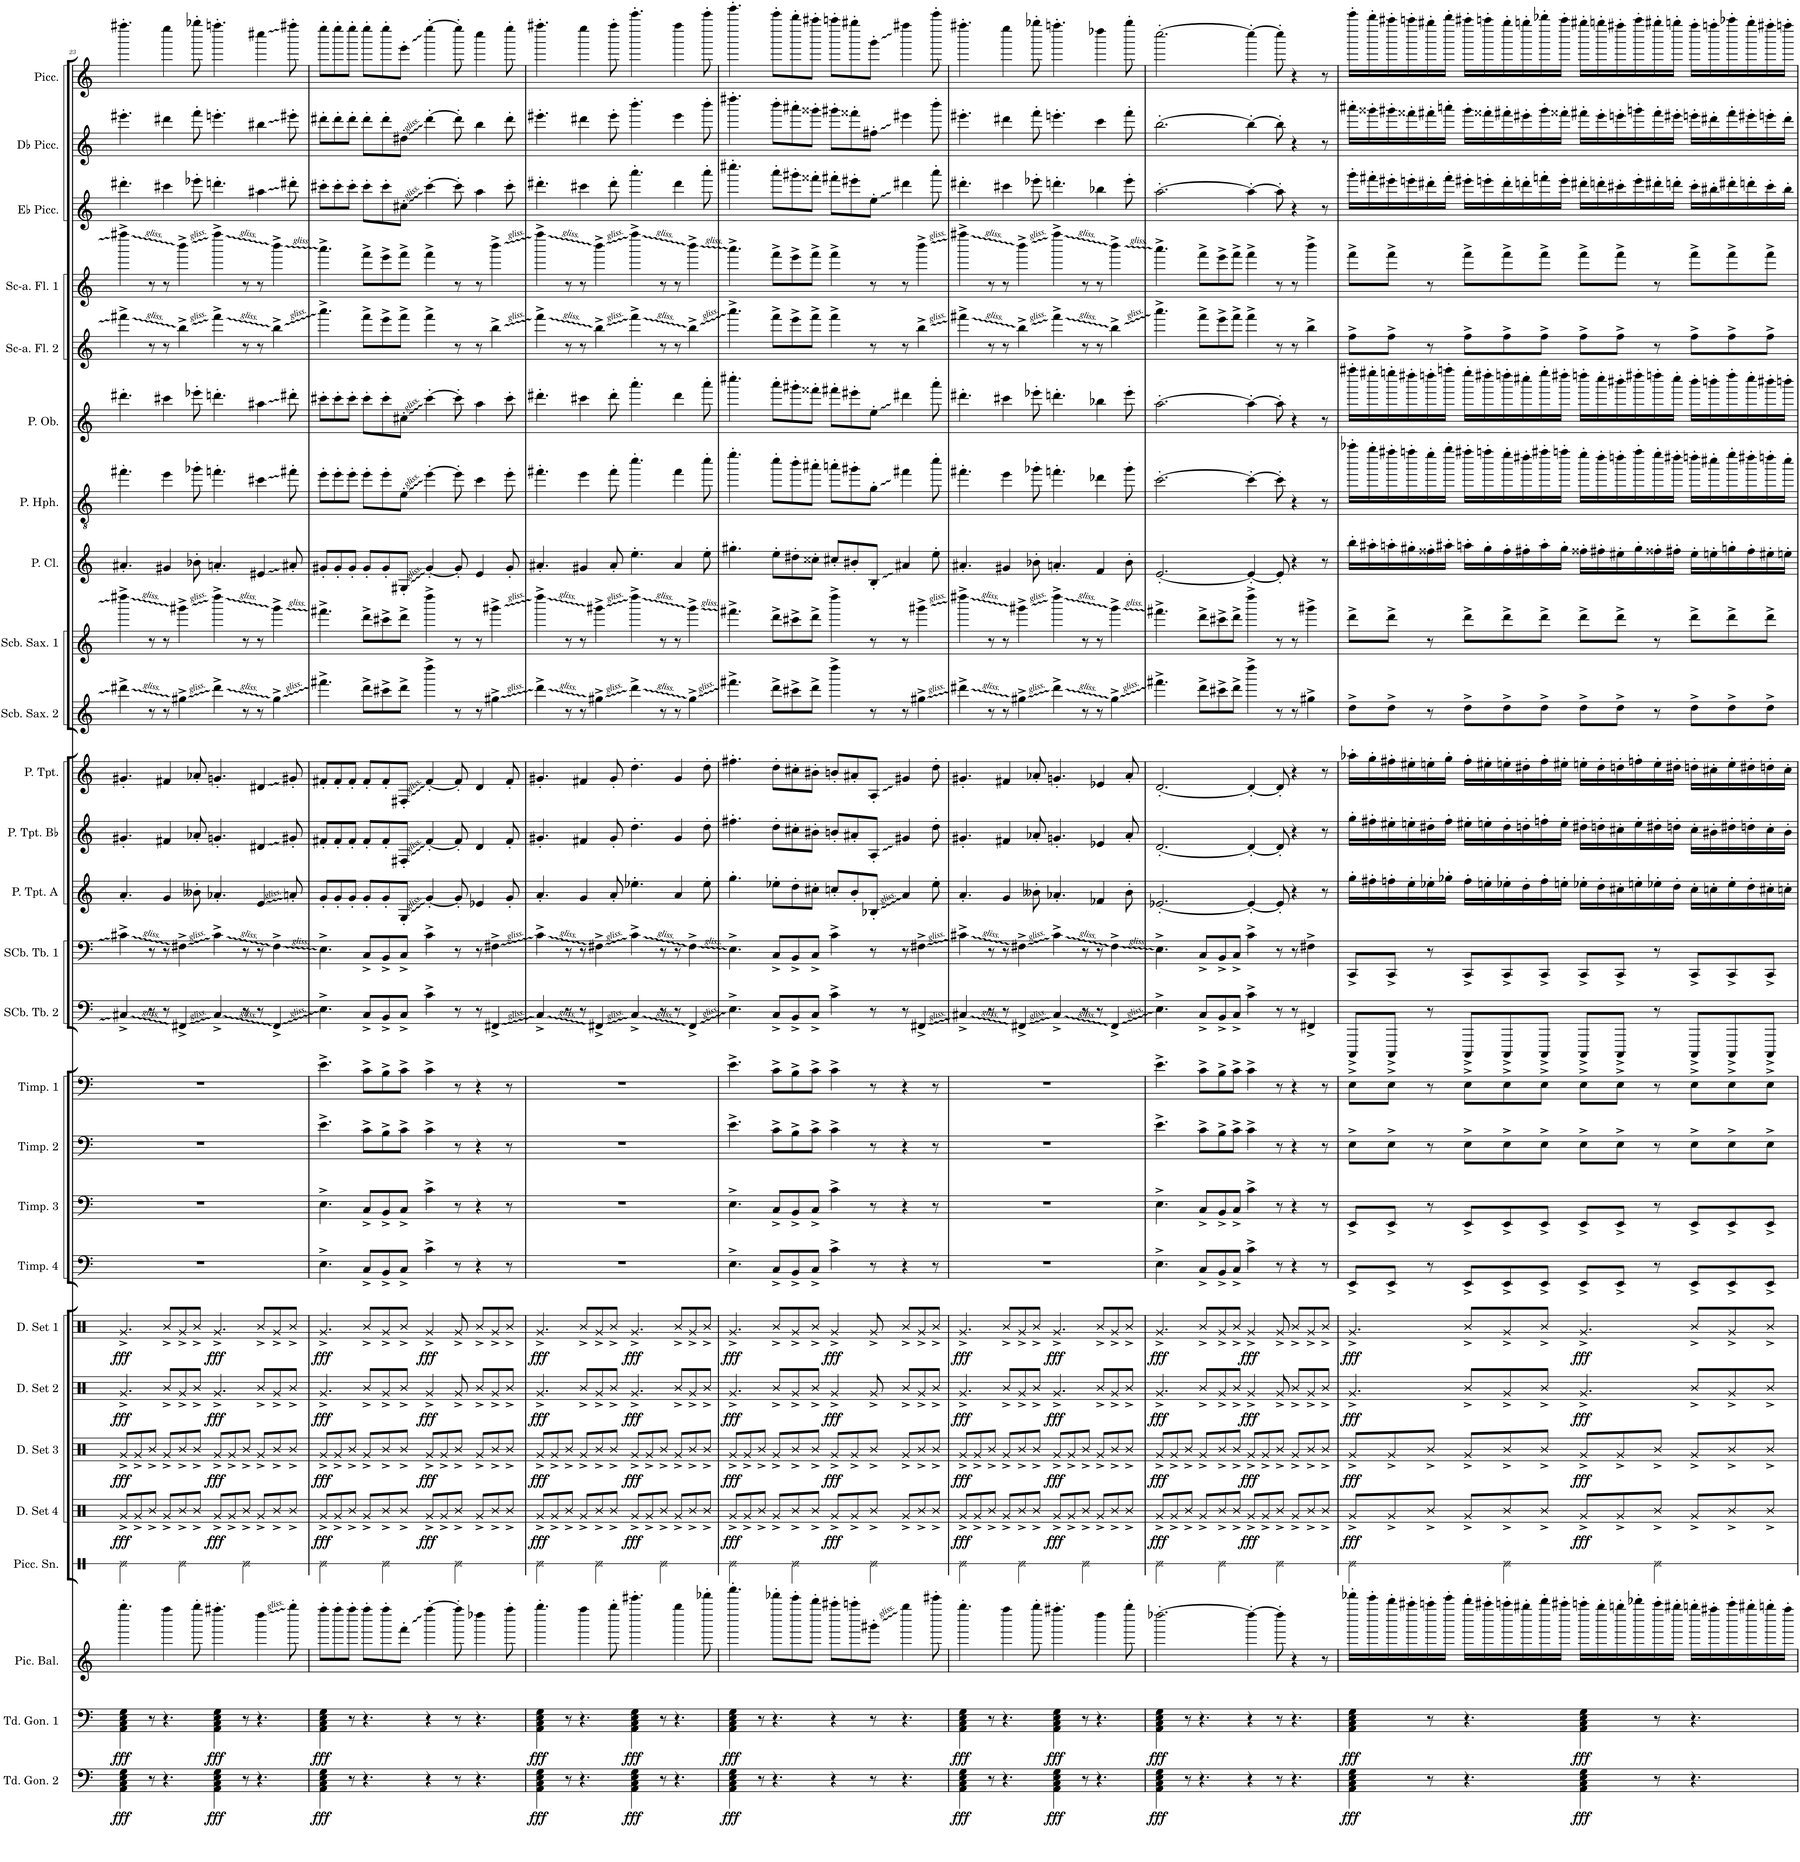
**kern	**dynam	**kern	**dynam	**kern	**kern	**kern	**dynam	**kern	**dynam	**kern	**dynam	**kern	**dynam	**kern	**kern	**kern	**kern	**kern	**kern	**kern	**kern	**kern	**kern	**kern	**kern	**kern	**kern	**kern	**kern	**kern	**kern	**kern
*part27	*part27	*part26	*part26	*part25	*part24	*part23	*part23	*part22	*part22	*part21	*part21	*part20	*part20	*part19	*part18	*part17	*part16	*part15	*part14	*part13	*part12	*part11	*part10	*part9	*part8	*part7	*part6	*part5	*part4	*part3	*part2	*part1
*staff27	*staff27	*staff26	*staff26	*staff25	*staff24	*staff23	*staff23	*staff22	*staff22	*staff21	*staff21	*staff20	*staff20	*staff19	*staff18	*staff17	*staff16	*staff15	*staff14	*staff13	*staff12	*staff11	*staff10	*staff9	*staff8	*staff7	*staff6	*staff5	*staff4	*staff3	*staff2	*staff1
*I"Tuned Gongs 2	*	*I"Tuned Gongs 1	*	*I"Piccolo Balalaika	*I"Piccolo Snare	*I"Drumset 4	*	*I"Drumset 3	*	*I"Drumset 2	*	*I"Drumset 1	*	*I"Timpani 4	*I"Timpani 3	*I"Timpani 2	*I"Timpani 1	*I"Sub-Contrabass Tuba 2	*I"Sub-Contrabass Tuba 1	*I"Piccolo Trumpet in A	*I"Piccolo Trumpet in Bb	*I"Piccolo Trumpet	*I"Subcontrabass Saxophone 2	*I"Subcontrabass Saxophone 1	*I"Piccolo Clarinet	*I"Piccolo Heckelphone	*I"Piccolo Oboe	*I"Sub Contra-alto Flute 2	*I"Sub Contra-alto Flute 1	*I"Eb Piccolo	*I"Db Piccolo	*I"Piccolo
*I'Td. Gon. 2	*	*I'Td. Gon. 1	*	*I'Pic. Bal.	*I'Picc. Sn.	*I'D. Set 4	*	*I'D. Set 3	*	*I'D. Set 2	*	*I'D. Set 1	*	*I'Timp. 4	*I'Timp. 3	*I'Timp. 2	*I'Timp. 1	*I'SCb. Tb. 2	*I'SCb. Tb. 1	*I'P. Tpt. A	*I'P. Tpt. Bb	*I'P. Tpt.	*I'Scb. Sax. 2	*I'Scb. Sax. 1	*I'P. Cl.	*I'P. Hph.	*I'P. Ob.	*I'Sc-a. Fl. 2	*I'Sc-a. Fl. 1	*I'Eb Picc.	*I'Db Picc.	*I'Picc.
!!LO:PB:g=z
*clefF4	*	*clefF4	*	*clefG2	*clefX	*clefX	*	*clefX	*	*clefX	*	*clefX	*	*clefF4	*clefF4	*clefF4	*clefF4	*clefF4	*clefF4	*clefG2	*clefG2	*clefG2	*clefG2	*clefG2	*clefG2	*clefGv2	*clefG2	*clefG2	*clefG2	*clefG2	*clefG2	*clefG2
*	*	*	*	*	*	*	*	*	*	*	*	*	*	*	*	*	*	*	*	*Trd-5c-9	*Trd-6c-10	*Trd-6c-10	*Trd22c38	*Trd22c38	*Trd-5c-8	*	*Trd-2c-3	*Trd17c29	*Trd17c29	*Trd-9c-15	*Trd-8c-13	*Trd-7c-12
*k[]	*	*k[]	*	*k[]	*k[]	*k[]	*	*k[]	*	*k[]	*	*k[]	*	*k[]	*k[]	*k[]	*k[]	*k[]	*k[]	*k[]	*k[]	*k[]	*k[]	*k[]	*k[]	*k[]	*k[]	*k[]	*k[]	*k[]	*k[]	*k[]
*M12/8	*	*M12/8	*	*M12/8	*M12/8	*M12/8	*	*M12/8	*	*M12/8	*	*M12/8	*	*M12/8	*M12/8	*M12/8	*M12/8	*M12/8	*M12/8	*M12/8	*M12/8	*M12/8	*M12/8	*M12/8	*M12/8	*M12/8	*M12/8	*M12/8	*M12/8	*M12/8	*M12/8	*M12/8
=23	=23	=23	=23	=23	=23	=23	=23	=23	=23	=23	=23	=23	=23	=23	=23	=23	=23	=23	=23	=23	=23	=23	=23	=23	=23	=23	=23	=23	=23	=23	=23	=23
!	!LO:DY:b	!	!LO:DY:b	!	!	!	!LO:DY:b	!	!LO:DY:b	!	!LO:DY:b	!	!LO:DY:b	!	!	!	!	!	!	!	!	!	!	!	!	!	!	!	!	!	!	!
4AA\ 4C\ 4E\ 4G\	fff	4AA\ 4C\ 4E\ 4G\	fff	4.gggg'\	2Re\	8Rg^/L	fff	8Rg^/L	fff	4.Rg^/	fff	4.Rg^/	fff	1.r	1.r	1.r	1.r	4C#X^/	4c#X^\	4.a'/	4.g#X'/	4.g#X'/	4ddd#X^\	4dddd#X^\	4.a#X'/	4.ff#X'\	4.ddd#X'\	4fff#X^\	4ffff#X^\	4.ddd#X'\	4.eee#X'\	4.ffff#X'\
.	.	.	.	.	.	8Rg^/	.	8Rg^/	.	.	.	.	.	.	.	.	.	.	.	.	.	.	.	.	.	.	.	.	.	.	.	.
8r	.	8r	.	.	.	8R^/J	.	8R^/J	.	.	.	.	.	.	.	.	.	8r	8r	.	.	.	8r	8r	.	.	.	8r	8r	.	.	.
4.r	.	4.r	.	4ffff\	.	8Rg^/L	.	8Rg^/L	.	8R^/L	.	8R^/L	.	.	.	.	.	8r	8r	4g/	4f#X/	4f#X/	8r	8r	4g#X/	4ee\	4ccc#X\	8r	8r	4ccc#X\	4ddd#X\	4eeee\
.	.	.	.	.	2Re\	8R^/	.	8R^/	.	8Rg^/	.	8Rg^/	.	.	.	.	.	4FF#X^/	4F#X^\	.	.	.	4gg#X^\	4ggg#X^\	.	.	.	4bb^\	4bbb^\	.	.	.
.	.	.	.	8gggg'\	.	8R^/J	.	8R^/J	.	8R^/J	.	8R^/J	.	.	.	.	.	.	.	8b--X'\	8a-X'/	8a-X'/	.	.	8b-X'\	8gg-X'\	8eee-X'\	.	.	8eee-X'\	8fff'\	8gggg-X'\
!	!LO:DY:b	!	!LO:DY:b	!	!	!	!LO:DY:b	!	!LO:DY:b	!	!LO:DY:b	!	!LO:DY:b	!	!	!	!	!	!	!	!	!	!	!	!	!	!	!	!	!	!	!
4AA\ 4C\ 4E\ 4G\	fff	4AA\ 4C\ 4E\ 4G\	fff	4.ffff#X'\	.	8Rg^/L	fff	8Rg^/L	fff	4.Rg^/	fff	4.Rg^/	fff	.	.	.	.	4C#^/	4c#^\	4.a-X'/	4.gn'/	4.gn'/	4ddd#^\	4dddd#^\	4.an'/	4.ffn'\	4.dddn'\	4fff#^\	4ffff#^\	4.dddn'\	4.eeen'\	4.ffffn'\
.	.	.	.	.	.	8Rg^/	.	8Rg^/	.	.	.	.	.	.	.	.	.	.	.	.	.	.	.	.	.	.	.	.	.	.	.	.
8r	.	8r	.	.	2Re\	8R^/J	.	8R^/J	.	.	.	.	.	.	.	.	.	8r	8r	.	.	.	8r	8r	.	.	.	8r	8r	.	.	.
4.r	.	4.r	.	4dddd\	.	8Rg^/L	.	8Rg^/L	.	8R^/L	.	8R^/L	.	.	.	.	.	8r	8r	4e/	4d#X/	4d#X/	8r	8r	4e#X/	4cc#X\	4aa#X\	8r	8r	4aa#X\	4bb#X\	4cccc#X\
.	.	.	.	.	.	8R^/	.	8R^/	.	8Rg^/	.	8Rg^/	.	.	.	.	.	4FF#^/	4F#^\	.	.	.	4gg#^\	4ggg#^\	.	.	.	4bb^\	4bbb^\	.	.	.
.	.	.	.	8gggg'\	.	8R^/J	.	8R^/J	.	8R^/J	.	8R^/J	.	.	.	.	.	.	.	8an'/	8g#X'/	8g#X'/	.	.	8a#X'/	8ff#X'\	8ddd#X'\	.	.	8ddd#X'\	8eee#X'\	8ffff#X'\
=24	=24	=24	=24	=24	=24	=24	=24	=24	=24	=24	=24	=24	=24	=24	=24	=24	=24	=24	=24	=24	=24	=24	=24	=24	=24	=24	=24	=24	=24	=24	=24	=24
!	!LO:DY:b	!	!LO:DY:b	!	!	!	!LO:DY:b	!	!LO:DY:b	!	!LO:DY:b	!	!LO:DY:b	!	!	!	!	!	!	!	!	!	!	!	!	!	!	!	!	!	!	!
4AA\ 4C\ 4E\ 4G\	fff	4AA\ 4C\ 4E\ 4G\	fff	8ffff'\L	2Re\	8Rg^/L	fff	8Rg^/L	fff	4.Rg^/	fff	4.Rg^/	fff	4.E^\	4.E^\	4.e^\	4.e^\	4.E^\	4.E^\	8g'/L	8f#X'/L	8f#X'/L	4.fff#X^\	4.fff#X^\	8g#X'/L	8ee'\L	8ccc#X'\L	4.aaa^\	4.aaa^\	8ccc#X'\L	8ddd#X'\L	8eeee'\L
.	.	.	.	8ffff'\	.	8Rg^/	.	8Rg^/	.	.	.	.	.	.	.	.	.	.	.	8g'/	8f#'/	8f#'/	.	.	8g#'/	8ee'\	8ccc#'\	.	.	8ccc#'\	8ddd#'\	8eeee'\
8r	.	8r	.	8ffff'\J	.	8R^/J	.	8R^/J	.	.	.	.	.	.	.	.	.	.	.	8g'/J	8f#'/J	8f#'/J	.	.	8g#'/J	8ee'\J	8ccc#'\J	.	.	8ccc#'\J	8ddd#'\J	8eeee'\J
4.r	.	4.r	.	8ffff'\L	.	8Rg^/L	.	8Rg^/L	.	8R^/L	.	8R^/L	.	8C^/L	8C^/L	8c^\L	8c^\L	8C^/L	8C^/L	8g'/L	8f#'/L	8f#'/L	8ddd^\L	8ddd^\L	8g#'/L	8ee'\L	8ccc#'\L	8fff^\L	8fff^\L	8ccc#'\L	8ddd#'\L	8eeee'\L
.	.	.	.	8ffff'\	2Re\	8R^/	.	8R^/	.	8Rg^/	.	8Rg^/	.	8BB^/	8BB^/	8B^\	8B^\	8BB^/	8BB^/	8g'/	8f#'/	8f#'/	8ccc#X^\	8ccc#X^\	8g#'/	8ee'\	8ccc#'\	8eee^\	8eee^\	8ccc#'\	8ddd#'\	8eeee'\
.	.	.	.	8fff'\J	.	8R^/J	.	8R^/J	.	8R^/J	.	8R^/J	.	8C^/J	8C^/J	8c^\J	8c^\J	8C^/J	8C^/J	8G'/J	8F#X'/J	8F#X'/J	8ddd^\J	8ddd^\J	8G#X'/J	8e'\J	8cc#X'\J	8fff^\J	8fff^\J	8cc#X'\J	8dd#X'\J	8eee'\J
!	!	!	!	!	!	!	!LO:DY:b	!	!LO:DY:b	!	!LO:DY:b	!	!LO:DY:b	!	!	!	!	!	!	!	!	!	!	!	!	!	!	!	!	!	!	!
4r	.	4r	.	[4ffff'\	.	8Rg^/L	fff	8Rg^/L	fff	4Rg^/	fff	4Rg^/	fff	4c^\	4c^\	4c^\	4c^\	4c^\	4c^\	[4g'/	[4f#'/	[4f#'/	4dddd^\	4dddd^\	[4g#'/	[4ee'\	[4ccc#'\	4fff^\	4fff^\	[4ccc#'\	[4ddd#'\	[4eeee'\
.	.	.	.	.	.	8Rg^/	.	8Rg^/	.	.	.	.	.	.	.	.	.	.	.	.	.	.	.	.	.	.	.	.	.	.	.	.
8r	.	8r	.	8ffff'\]	2Re\	8R^/J	.	8R^/J	.	8Rg^/	.	8Rg^/	.	8r	8r	8r	8r	8r	8r	8g'/]	8f#'/]	8f#'/]	8r	8r	8g#'/]	8ee'\]	8ccc#'\]	8r	8r	8ccc#'\]	8ddd#'\]	8eeee'\]
4.r	.	4.r	.	4dddd-X\	.	8Rg^/L	.	8Rg^/L	.	8R^/L	.	8R^/L	.	4r	4r	4r	4r	8r	8r	4e-X/	4d/	4d/	8r	8r	4e/	4cc\	4aa\	8r	8r	4aa\	4bb\	4cccc\
.	.	.	.	.	.	8R^/	.	8R^/	.	8Rg^/	.	8Rg^/	.	.	.	.	.	4FF#X^/	4F#X^\	.	.	.	4gg#X^\	4ggg#X^\	.	.	.	4bb^\	4bbb^\	.	.	.
.	.	.	.	8ffff'\	.	8R^/J	.	8R^/J	.	8R^/J	.	8R^/J	.	8r	8r	8r	8r	.	.	8g'/	8f#'/	8f#'/	.	.	8g#'/	8ee'\	8ccc#'\	.	.	8ccc#'\	8ddd#'\	8eeee'\
=25	=25	=25	=25	=25	=25	=25	=25	=25	=25	=25	=25	=25	=25	=25	=25	=25	=25	=25	=25	=25	=25	=25	=25	=25	=25	=25	=25	=25	=25	=25	=25	=25
!	!LO:DY:b	!	!LO:DY:b	!	!	!	!LO:DY:b	!	!LO:DY:b	!	!LO:DY:b	!	!LO:DY:b	!	!	!	!	!	!	!	!	!	!	!	!	!	!	!	!	!	!	!
4AA\ 4C\ 4E\ 4G\	fff	4AA\ 4C\ 4E\ 4G\	fff	4.gggg'\	2Re\	8Rg^/L	fff	8Rg^/L	fff	4.Rg^/	fff	4.Rg^/	fff	1.r	1.r	1.r	1.r	4C^/	4c^\	4.a'/	4.g#X'/	4.g#X'/	4ddd^\	4dddd^\	4.a#X'/	4.ff#X'\	4.ddd#X'\	4fff^\	4ffff^\	4.ddd#X'\	4.eee#X'\	4.ffff#X'\
.	.	.	.	.	.	8Rg^/	.	8Rg^/	.	.	.	.	.	.	.	.	.	.	.	.	.	.	.	.	.	.	.	.	.	.	.	.
8r	.	8r	.	.	.	8R^/J	.	8R^/J	.	.	.	.	.	.	.	.	.	8r	8r	.	.	.	8r	8r	.	.	.	8r	8r	.	.	.
4.r	.	4.r	.	4ffff\	.	8Rg^/L	.	8Rg^/L	.	8R^/L	.	8R^/L	.	.	.	.	.	8r	8r	4g/	4f#X/	4f#X/	8r	8r	4g#X/	4ee\	4ccc#X\	8r	8r	4ccc#X\	4ddd#X\	4eeee\
.	.	.	.	.	2Re\	8R^/	.	8R^/	.	8Rg^/	.	8Rg^/	.	.	.	.	.	4FF#X^/	4F#X^\	.	.	.	4gg#X^\	4ggg#X^\	.	.	.	4bb^\	4bbb^\	.	.	.
.	.	.	.	8gggg'\	.	8R^/J	.	8R^/J	.	8R^/J	.	8R^/J	.	.	.	.	.	.	.	8a'/	8g#'/	8g#'/	.	.	8a#'/	8ff#'\	8ddd#'\	.	.	8ddd#'\	8eee#'\	8ffff#'\
!	!LO:DY:b	!	!LO:DY:b	!	!	!	!LO:DY:b	!	!LO:DY:b	!	!LO:DY:b	!	!LO:DY:b	!	!	!	!	!	!	!	!	!	!	!	!	!	!	!	!	!	!	!
4AA\ 4C\ 4E\ 4G\	fff	4AA\ 4C\ 4E\ 4G\	fff	4.ccccc#X'\	.	8Rg^/L	fff	8Rg^/L	fff	4.Rg^/	fff	4.Rg^/	fff	.	.	.	.	4C^/	4c^\	4.ee-X'\	4.dd'\	4.dd'\	4ddd^\	4dddd^\	4.ee'\	4.ccc'\	4.aaa'\	4fff^\	4ffff^\	4.aaa'\	4.bbb'\	4.ccccc'\
.	.	.	.	.	.	8Rg^/	.	8Rg^/	.	.	.	.	.	.	.	.	.	.	.	.	.	.	.	.	.	.	.	.	.	.	.	.
8r	.	8r	.	.	2Re\	8R^/J	.	8R^/J	.	.	.	.	.	.	.	.	.	8r	8r	.	.	.	8r	8r	.	.	.	8r	8r	.	.	.
4.r	.	4.r	.	4gggg\	.	8Rg^/L	.	8Rg^/L	.	8R^/L	.	8R^/L	.	.	.	.	.	8r	8r	4a/	4g#/	4g#/	8r	8r	4a#/	4ff#\	4ddd#\	8r	8r	4ddd#\	4eee#\	4ffff#\
.	.	.	.	.	.	8R^/	.	8R^/	.	8Rg^/	.	8Rg^/	.	.	.	.	.	4FF#^/	4F#^\	.	.	.	4gg#^\	4ggg#^\	.	.	.	4bb^\	4bbb^\	.	.	.
.	.	.	.	8ddddd-X'\	.	8R^/J	.	8R^/J	.	8R^/J	.	8R^/J	.	.	.	.	.	.	.	8ee-'\	8dd'\	8dd'\	.	.	8ee'\	8ccc'\	8aaa'\	.	.	8aaa'\	8bbb'\	8ccccc'\
=26	=26	=26	=26	=26	=26	=26	=26	=26	=26	=26	=26	=26	=26	=26	=26	=26	=26	=26	=26	=26	=26	=26	=26	=26	=26	=26	=26	=26	=26	=26	=26	=26
!	!LO:DY:b	!	!LO:DY:b	!	!	!	!LO:DY:b	!	!LO:DY:b	!	!LO:DY:b	!	!LO:DY:b	!	!	!	!	!	!	!	!	!	!	!	!	!	!	!	!	!	!	!
4AA\ 4C\ 4E\ 4G\	fff	4AA\ 4C\ 4E\ 4G\	fff	4.fffff'\	2Re\	8Rg^/L	fff	8Rg^/L	fff	4.Rg^/	fff	4.Rg^/	fff	4.E^\	4.E^\	4.e^\	4.e^\	4.E^\	4.E^\	4.gg'\	4.ff#X'\	4.ff#X'\	4.fff#X^\	4.fff#X^\	4.gg#X'\	4.eee'\	4.cccc#X'\	4.aaa^\	4.aaa^\	4.cccc#X'\	4.dddd#X'\	4.eeeee'\
.	.	.	.	.	.	8Rg^/	.	8Rg^/	.	.	.	.	.	.	.	.	.	.	.	.	.	.	.	.	.	.	.	.	.	.	.	.
8r	.	8r	.	.	.	8R^/J	.	8R^/J	.	.	.	.	.	.	.	.	.	.	.	.	.	.	.	.	.	.	.	.	.	.	.	.
4.r	.	4.r	.	8ddddd-X'\L	.	8Rg^/L	.	8Rg^/L	.	8R^/L	.	8R^/L	.	8C^/L	8C^/L	8c^\L	8c^\L	8C^/L	8C^/L	8ee-X'\L	8dd'\L	8dd'\L	8ddd^\L	8ddd^\L	8ee'\L	8ccc'\L	8aaa'\L	8fff^\L	8fff^\L	8aaa'\L	8bbb'\L	8ccccc'\L
.	.	.	.	8ccccc'\	2Re\	8R^/	.	8R^/	.	8Rg^/	.	8Rg^/	.	8BB^/	8BB^/	8B^\	8B^\	8BB^/	8BB^/	8dd'\	8cc#X'\	8cc#X'\	8ccc#X^\	8ccc#X^\	8dd#X'\	8bb'\	8ggg#X'\	8eee^\	8eee^\	8ggg#X'\	8aaa#X'\	8bbbb'\
.	.	.	.	8bbbb'\J	.	8R^/J	.	8R^/J	.	8R^/J	.	8R^/J	.	8C^/J	8C^/J	8c^\J	8c^\J	8C^/J	8C^/J	8cc#X'\J	8b#X'\J	8b#X'\J	8ddd^\J	8ddd^\J	8cc##X'\J	8aa#X'\J	8fff##X'\J	8fff^\J	8fff^\J	8fff##X'\J	8ggg##X'\J	8aaaa#X'\J
!	!	!	!	!	!	!	!LO:DY:b	!	!LO:DY:b	!	!LO:DY:b	!	!LO:DY:b	!	!	!	!	!	!	!	!	!	!	!	!	!	!	!	!	!	!	!
4r	.	4r	.	8aaaa#X'\L	.	8Rg^/L	fff	8Rg^/L	fff	4Rg^/	fff	4Rg^/	fff	4c^\	4c^\	4c^\	4c^\	4c^\	4c^\	8ccn'/L	8bn'/L	8bn'/L	4dddd^\	4dddd^\	8cc#X'/L	8aan'\L	8fff#X'\L	4fff^\	4fff^\	8fff#X'\L	8ggg#X'\L	8aaaan'\L
.	.	.	.	8aaaan'\	.	8Rg^/	.	8Rg^/	.	.	.	.	.	.	.	.	.	.	.	8b'/	8a#X'/	8a#X'/	.	.	8b#X'/	8gg#X'\	8eee#X'\	.	.	8eee#X'\	8fff##X'\	8gggg#X'\
8r	.	8r	.	8ggg#X'\J	2Re\	8R^/J	.	8R^/J	.	8Rg^/	.	8Rg^/	.	8r	8r	8r	8r	8r	8r	8B-X'/J	8A'/J	8A'/J	8r	8r	8B'/J	8g'\J	8ee'\J	8r	8r	8ee'\J	8ff#X'\J	8ggg'\J
4.r	.	4.r	.	4gggg\	.	8Rg^/L	.	8Rg^/L	.	8R^/L	.	8R^/L	.	4r	4r	4r	4r	8r	8r	4a/	4g#X/	4g#X/	8r	8r	4a#X/	4ff#X\	4ddd#X\	8r	8r	4ddd#X\	4eee#X\	4ffff#X\
.	.	.	.	.	.	8R^/	.	8R^/	.	8Rg^/	.	8Rg^/	.	.	.	.	.	4FF#X^/	4F#X^\	.	.	.	4gg#X^\	4ggg#X^\	.	.	.	4bb^\	4bbb^\	.	.	.
.	.	.	.	8ccccc#X'\	.	8R^/J	.	8R^/J	.	8R^/J	.	8R^/J	.	8r	8r	8r	8r	.	.	8ee-'\	8dd'\	8dd'\	.	.	8ee'\	8ccc'\	8aaa'\	.	.	8aaa'\	8bbb'\	8ccccc'\
=27	=27	=27	=27	=27	=27	=27	=27	=27	=27	=27	=27	=27	=27	=27	=27	=27	=27	=27	=27	=27	=27	=27	=27	=27	=27	=27	=27	=27	=27	=27	=27	=27
!	!LO:DY:b	!	!LO:DY:b	!	!	!	!LO:DY:b	!	!LO:DY:b	!	!LO:DY:b	!	!LO:DY:b	!	!	!	!	!	!	!	!	!	!	!	!	!	!	!	!	!	!	!
4AA\ 4C\ 4E\ 4G\	fff	4AA\ 4C\ 4E\ 4G\	fff	4.gggg'\	2Re\	8Rg^/L	fff	8Rg^/L	fff	4.Rg^/	fff	4.Rg^/	fff	1.r	1.r	1.r	1.r	4C#X^/	4c#X^\	4.a'/	4.g#X'/	4.g#X'/	4ddd#X^\	4dddd#X^\	4.a#X'/	4.ff#X'\	4.ddd#X'\	4fff#X^\	4ffff#X^\	4.ddd#X'\	4.eee#X'\	4.ffff#X'\
.	.	.	.	.	.	8Rg^/	.	8Rg^/	.	.	.	.	.	.	.	.	.	.	.	.	.	.	.	.	.	.	.	.	.	.	.	.
8r	.	8r	.	.	.	8R^/J	.	8R^/J	.	.	.	.	.	.	.	.	.	8r	8r	.	.	.	8r	8r	.	.	.	8r	8r	.	.	.
4.r	.	4.r	.	4ffff\	.	8Rg^/L	.	8Rg^/L	.	8R^/L	.	8R^/L	.	.	.	.	.	8r	8r	4g/	4f#X/	4f#X/	8r	8r	4g#X/	4ee\	4ccc#X\	8r	8r	4ccc#X\	4ddd#X\	4eeee\
.	.	.	.	.	2Re\	8R^/	.	8R^/	.	8Rg^/	.	8Rg^/	.	.	.	.	.	4FF#X^/	4F#X^\	.	.	.	4gg#X^\	4ggg#X^\	.	.	.	4bb^\	4bbb^\	.	.	.
.	.	.	.	8gggg'\	.	8R^/J	.	8R^/J	.	8R^/J	.	8R^/J	.	.	.	.	.	.	.	8b--X'\	8a-X'/	8a-X'/	.	.	8b-X'\	8gg-X'\	8eee-X'\	.	.	8eee-X'\	8fff'\	8gggg-X'\
!	!LO:DY:b	!	!LO:DY:b	!	!	!	!LO:DY:b	!	!LO:DY:b	!	!LO:DY:b	!	!LO:DY:b	!	!	!	!	!	!	!	!	!	!	!	!	!	!	!	!	!	!	!
4AA\ 4C\ 4E\ 4G\	fff	4AA\ 4C\ 4E\ 4G\	fff	4.ffff#X'\	.	8Rg^/L	fff	8Rg^/L	fff	4.Rg^/	fff	4.Rg^/	fff	.	.	.	.	4C#^/	4c#^\	4.a-X'/	4.gn'/	4.gn'/	4ddd#^\	4dddd#^\	4.an'/	4.ffn'\	4.dddn'\	4fff#^\	4ffff#^\	4.dddn'\	4.eeen'\	4.ffffn'\
.	.	.	.	.	.	8Rg^/	.	8Rg^/	.	.	.	.	.	.	.	.	.	.	.	.	.	.	.	.	.	.	.	.	.	.	.	.
8r	.	8r	.	.	2Re\	8R^/J	.	8R^/J	.	.	.	.	.	.	.	.	.	8r	8r	.	.	.	8r	8r	.	.	.	8r	8r	.	.	.
4.r	.	4.r	.	4dddd\	.	8Rg^/L	.	8Rg^/L	.	8R^/L	.	8R^/L	.	.	.	.	.	8r	8r	4f-X/	4e-X/	4e-X/	8r	8r	4f/	4dd-X\	4bb-X\	8r	8r	4bb-X\	4ccc\	4dddd-X\
.	.	.	.	.	.	8R^/	.	8R^/	.	8Rg^/	.	8Rg^/	.	.	.	.	.	4FF#^/	4F#^\	.	.	.	4gg#^\	4ggg#^\	.	.	.	4bb^\	4bbb^\	.	.	.
.	.	.	.	8gggg'\	.	8R^/J	.	8R^/J	.	8R^/J	.	8R^/J	.	.	.	.	.	.	.	8b--'\	8a-'/	8a-'/	.	.	8b-'\	8gg-'\	8eee-'\	.	.	8eee-'\	8fff'\	8gggg-'\
=28	=28	=28	=28	=28	=28	=28	=28	=28	=28	=28	=28	=28	=28	=28	=28	=28	=28	=28	=28	=28	=28	=28	=28	=28	=28	=28	=28	=28	=28	=28	=28	=28
!	!LO:DY:b	!	!LO:DY:b	!	!	!	!LO:DY:b	!	!LO:DY:b	!	!LO:DY:b	!	!LO:DY:b	!	!	!	!	!	!	!	!	!	!	!	!	!	!	!	!	!	!	!
4AA\ 4C\ 4E\ 4G\	fff	4AA\ 4C\ 4E\ 4G\	fff	[2.dddd-X'\	2Re\	8Rg^/L	fff	8Rg^/L	fff	4.Rg^/	fff	4.Rg^/	fff	4.E^\	4.E^\	4.e^\	4.e^\	4.E^\	4.E^\	[2.e-X'/	[2.d'/	[2.d'/	4.fff#X^\	4.fff#X^\	[2.e'/	[2.cc'\	[2.aa'\	4.aaa^\	4.aaa^\	[2.aa'\	[2.bb'\	[2.cccc'\
.	.	.	.	.	.	8Rg^/	.	8Rg^/	.	.	.	.	.	.	.	.	.	.	.	.	.	.	.	.	.	.	.	.	.	.	.	.
8r	.	8r	.	.	.	8R^/J	.	8R^/J	.	.	.	.	.	.	.	.	.	.	.	.	.	.	.	.	.	.	.	.	.	.	.	.
4.r	.	4.r	.	.	.	8Rg^/L	.	8Rg^/L	.	8R^/L	.	8R^/L	.	8C^/L	8C^/L	8c^\L	8c^\L	8C^/L	8C^/L	.	.	.	8ddd^\L	8ddd^\L	.	.	.	8fff^\L	8fff^\L	.	.	.
.	.	.	.	.	2Re\	8R^/	.	8R^/	.	8Rg^/	.	8Rg^/	.	8BB^/	8BB^/	8B^\	8B^\	8BB^/	8BB^/	.	.	.	8ccc#X^\	8ccc#X^\	.	.	.	8eee^\	8eee^\	.	.	.
.	.	.	.	.	.	8R^/J	.	8R^/J	.	8R^/J	.	8R^/J	.	8C^/J	8C^/J	8c^\J	8c^\J	8C^/J	8C^/J	.	.	.	8ddd^\J	8ddd^\J	.	.	.	8fff^\J	8fff^\J	.	.	.
!	!	!	!	!	!	!	!LO:DY:b	!	!LO:DY:b	!	!LO:DY:b	!	!LO:DY:b	!	!	!	!	!	!	!	!	!	!	!	!	!	!	!	!	!	!	!
4r	.	4r	.	4dddd-'\_	.	8Rg^/L	fff	8Rg^/L	fff	4Rg^/	fff	4Rg^/	fff	4c^\	4c^\	4c^\	4c^\	4c^\	4c^\	4e-'/_	4d'/_	4d'/_	4dddd^\	4dddd^\	4e'/_	4cc'\_	4aa'\_	4fff^\	4fff^\	4aa'\_	4bb'\_	4cccc'\_
.	.	.	.	.	.	8Rg^/	.	8Rg^/	.	.	.	.	.	.	.	.	.	.	.	.	.	.	.	.	.	.	.	.	.	.	.	.
8r	.	8r	.	8dddd-'\]	2Re\	8R^/J	.	8R^/J	.	8Rg^/	.	8Rg^/	.	8r	8r	8r	8r	8r	8r	8e-'/]	8d'/]	8d'/]	8r	8r	8e'/]	8cc'\]	8aa'\]	8r	8r	8aa'\]	8bb'\]	8cccc'\]
4.r	.	4.r	.	4r	.	8Rg^/L	.	8Rg^/L	.	8R^/L	.	8R^/L	.	4r	4r	4r	4r	8r	8r	4r	4r	4r	8r	8r	4r	4r	4r	8r	8r	4r	4r	4r
.	.	.	.	.	.	8R^/	.	8R^/	.	8Rg^/	.	8Rg^/	.	.	.	.	.	4FF#X^/	4F#X^\	.	.	.	4gg#X^\	4ggg#X^\	.	.	.	4bb^\	4bbb^\	.	.	.
.	.	.	.	8r	.	8R^/J	.	8R^/J	.	8R^/J	.	8R^/J	.	8r	8r	8r	8r	.	.	8r	8r	8r	.	.	8r	8r	8r	.	.	8r	8r	8r
=29	=29	=29	=29	=29	=29	=29	=29	=29	=29	=29	=29	=29	=29	=29	=29	=29	=29	=29	=29	=29	=29	=29	=29	=29	=29	=29	=29	=29	=29	=29	=29	=29
!	!LO:DY:b	!	!LO:DY:b	!	!	!	!LO:DY:b	!	!LO:DY:b	!	!LO:DY:b	!	!LO:DY:b	!	!	!	!	!	!	!	!	!	!	!	!	!	!	!	!	!	!	!
4AA\ 4C\ 4E\ 4G\	fff	4AA\ 4C\ 4E\ 4G\	fff	16ddddd-X'\LL	2Re\	8Rg^/L	fff	8Rg^/L	fff	4.Rg^/	fff	4.Rg^/	fff	8EE^/L	8EE^/L	8E^\L	8E^\L	8CCC^/L	8CC^/L	16gg'\LL	16gg'\LL	16aa-X'\LL	8dd^\L	8ddd^\L	16bb'\LL	16aaa-X'\LL	16ffff#X'\LL	8ff^\L	8fff^\L	16ggg'\LL	16aaa#X'\LL	16ccccc'\LL
.	.	.	.	16ccccc'\	.	.	.	.	.	.	.	.	.	.	.	.	.	.	.	16ff#X'\	16ff#X'\	16gg'\	.	.	16aa#X'\	16ggg'\	16eeee#X'\	.	.	16fff#X'\	16ggg##X'\	16bbbb'\
.	.	.	.	16bbbb'\	.	8Rg^/	.	8Rg^/	.	.	.	.	.	8EE^/J	8EE^/J	8E^\J	8E^\J	8CCC^/J	8CC^/J	16ffn'\	16ee#X'\	16ff#X'\	8dd^\J	8ddd^\J	16aan'\	16fff#X'\	16eeeen'\	8ff^\J	8fff^\J	16eee#X'\	16ggg#X'\	16aaaa#X'\
.	.	.	.	16aaaa#X'\	.	.	.	.	.	.	.	.	.	.	.	.	.	.	.	16ee'\	16een'\	16ee#X'\	.	.	16gg#X'\	16fffn'\	16dddd#X'\	.	.	16eeen'\	16fff##X'\	16aaaan'\
8r	.	8r	.	16aaaan'\	.	8R^/J	.	8R^/J	.	.	.	.	.	8r	8r	8r	8r	8r	8r	16ee-X'\	16dd#X'\	16een'\	8r	8r	16ff##X'\	16eee'\	16ddddn'\	8r	8r	16ddd#X'\	16fff#X'\	16gggg#X'\
.	.	.	.	16ccccc'\JJ	.	.	.	.	.	.	.	.	.	.	.	.	.	.	.	16gg-X'\JJ	16ff#'\JJ	16gg'\JJ	.	.	16aa#X'\JJ	16ggg'\JJ	16ffffn'\JJ	.	.	16fff#'\JJ	16aaan'\JJ	16bbbb'\JJ
4.r	.	4.r	.	16bbbb'\LL	.	8Rg^/L	.	8Rg^/L	.	8R^/L	.	8R^/L	.	8EE^/L	8EE^/L	8E^\L	8E^\L	8CCC^/L	8CC^/L	16ff'\LL	16ee#X'\LL	16ff#'\LL	8dd^\L	8ddd^\L	16aan'\LL	16fff#X'\LL	16eeee'\LL	8ff^\L	8fff^\L	16eee#X'\LL	16ggg#'\LL	16aaaa#X'\LL
.	.	.	.	16aaaa#X'\	.	.	.	.	.	.	.	.	.	.	.	.	.	.	.	16een'\	16een'\	16ee#X'\	.	.	16gg#'\	16fffn'\	16dddd#X'\	.	.	16eeen'\	16fff##X'\	16aaaan'\
.	.	.	.	16aaaan'\	2Re\	8R^/	.	8R^/	.	8Rg^/	.	8Rg^/	.	8EE^/	8EE^/	8E^\	8E^\	8CCC^/	8CC^/	16ee-X'\	16dd#'\	16een'\	8dd^\	8ddd^\	16ff##'\	16eee'\	16ddddn'\	8ff^\	8fff^\	16ddd#'\	16fff#X'\	16gggg#'\
.	.	.	.	16gggg#X'\	.	.	.	.	.	.	.	.	.	.	.	.	.	.	.	16dd'\	16ddn'\	16dd#X'\	.	.	16ff#X'\	16ddd#X'\	16cccc#X'\	.	.	16dddn'\	16eee#X'\	16ggggn'\
.	.	.	.	16bbbb'\	.	8R^/J	.	8R^/J	.	8R^/J	.	8R^/J	.	8EE^/J	8EE^/J	8E^\J	8E^\J	8CCC^/J	8CC^/J	16ff'\	16ffn'\	16ff#'\	8dd^\J	8ddd^\J	16aa'\	16fff#X'\	16eeee'\	8ff^\J	8fff^\J	16fffn'\	16ggg#'\	16bbbb-X'\
.	.	.	.	16aaaa#X'\JJ	.	.	.	.	.	.	.	.	.	.	.	.	.	.	.	16een'\JJ	16ee'\JJ	16ee#X'\JJ	.	.	16gg#'\JJ	16fffn'\JJ	16dddd#X'\JJ	.	.	16eee'\JJ	16fff##X'\JJ	16aaaa'\JJ
!	!LO:DY:b	!	!LO:DY:b	!	!	!	!LO:DY:b	!	!LO:DY:b	!	!LO:DY:b	!	!LO:DY:b	!	!	!	!	!	!	!	!	!	!	!	!	!	!	!	!	!	!	!
4AA\ 4C\ 4E\ 4G\	fff	4AA\ 4C\ 4E\ 4G\	fff	16aaaan'\LL	.	8Rg^/L	fff	8Rg^/L	fff	4.Rg^/	fff	4.Rg^/	fff	8EE^/L	8EE^/L	8E^\L	8E^\L	8CCC^/L	8CC^/L	16ee-X'\LL	16dd#X'\LL	16een'\LL	8dd^\L	8ddd^\L	16ff##X'\LL	16eee'\LL	16ddddn'\LL	8ff^\L	8fff^\L	16ddd#X'\LL	16fff#X'\LL	16gggg#X'\LL
.	.	.	.	16gggg#'\	.	.	.	.	.	.	.	.	.	.	.	.	.	.	.	16dd'\	16ddn'\	16dd#'\	.	.	16ff#X'\	16ddd#'\	16cccc#'\	.	.	16dddn'\	16eee#'\	16ggggn'\
.	.	.	.	16ggggn'\	.	8Rg^/	.	8Rg^/	.	.	.	.	.	8EE^/J	8EE^/J	8E^\J	8E^\J	8CCC^/J	8CC^/J	16cc#X'\	16cc#X'\	16ddn'\	8dd^\J	8ddd^\J	16ee#X'\	16dddn'\	16bbb#X'\	8ff^\J	8fff^\J	16ccc#X'\	16eeen'\	16ffff#X'\
.	.	.	.	16bbbb-X'\	.	.	.	.	.	.	.	.	.	.	.	.	.	.	.	16een'\	16ee'\	16ffn'\	.	.	16gg#'\	16fff'\	16dddd#X'\	.	.	16eee'\	16gggn'\	16aaaa'\
8r	.	8r	.	16aaaa'\	2Re\	8R^/J	.	8R^/J	.	.	.	.	.	8r	8r	8r	8r	8r	8r	16ee-X'\	16dd#X'\	16ee'\	8r	8r	16ff##X'\	16eee'\	16ddddn'\	8r	8r	16ddd#X'\	16fff#'\	16gggg#X'\
.	.	.	.	16gggg#X'\JJ	.	.	.	.	.	.	.	.	.	.	.	.	.	.	.	16dd'\JJ	16ddn'\JJ	16dd#X'\JJ	.	.	16ff#X'\JJ	16ddd#X'\JJ	16cccc#'\JJ	.	.	16dddn'\JJ	16eee#X'\JJ	16ggggn'\JJ
4.r	.	4.r	.	16ggggn'\LL	.	8Rg^/L	.	8Rg^/L	.	8R^/L	.	8R^/L	.	8EE^/L	8EE^/L	8E^\L	8E^\L	8CCC^/L	8CC^/L	16cc#'\LL	16cc#'\LL	16ddn'\LL	8dd^\L	8ddd^\L	16ee#'\LL	16dddn'\LL	16bbb#'\LL	8ff^\L	8fff^\L	16ccc#'\LL	16eeen'\LL	16ffff#'\LL
.	.	.	.	16ffff#X'\	.	.	.	.	.	.	.	.	.	.	.	.	.	.	.	16ccn'\	16b#X'\	16cc#X'\	.	.	16een'\	16ccc#X'\	16bbbn'\	.	.	16bb#X'\	16ddd#X'\	16ffffn'\
.	.	.	.	16aaaa'\	.	8R^/	.	8R^/	.	8Rg^/	.	8Rg^/	.	8EE^/	8EE^/	8E^\	8E^\	8CCC^/	8CC^/	16ee-'\	16dd#X'\	16ee'\	8dd^\	8ddd^\	16ggn'\	16eee'\	16dddd'\	8ff^\	8fff^\	16ddd#X'\	16fff#'\	16aaaa-X'\
.	.	.	.	16gggg#X'\	.	.	.	.	.	.	.	.	.	.	.	.	.	.	.	16dd'\	16ddn'\	16dd#X'\	.	.	16ff#'\	16ddd#X'\	16cccc#'\	.	.	16dddn'\	16eee#X'\	16gggg'\
.	.	.	.	16ggggn'\	.	8R^/J	.	8R^/J	.	8R^/J	.	8R^/J	.	8EE^/J	8EE^/J	8E^\J	8E^\J	8CCC^/J	8CC^/J	16cc#X'\	16cc#'\	16ddn'\	8dd^\J	8ddd^\J	16ee#X'\	16dddn'\	16bbb#X'\	8ff^\J	8fff^\J	16ccc#'\	16eeen'\	16ffff#X'\
.	.	.	.	16ffff#'\JJ	.	.	.	.	.	.	.	.	.	.	.	.	.	.	.	16ccn'\JJ	16b#'\JJ	16cc#'\JJ	.	.	16een'\JJ	16ccc#'\JJ	16bbbn'\JJ	.	.	16bb#'\JJ	16ddd#'\JJ	16ffffn'\JJ
=	=	=	=	=	=	=	=	=	=	=	=	=	=	=	=	=	=	=	=	=	=	=	=	=	=	=	=	=	=	=	=	=
*-	*-	*-	*-	*-	*-	*-	*-	*-	*-	*-	*-	*-	*-	*-	*-	*-	*-	*-	*-	*-	*-	*-	*-	*-	*-	*-	*-	*-	*-	*-	*-	*-
